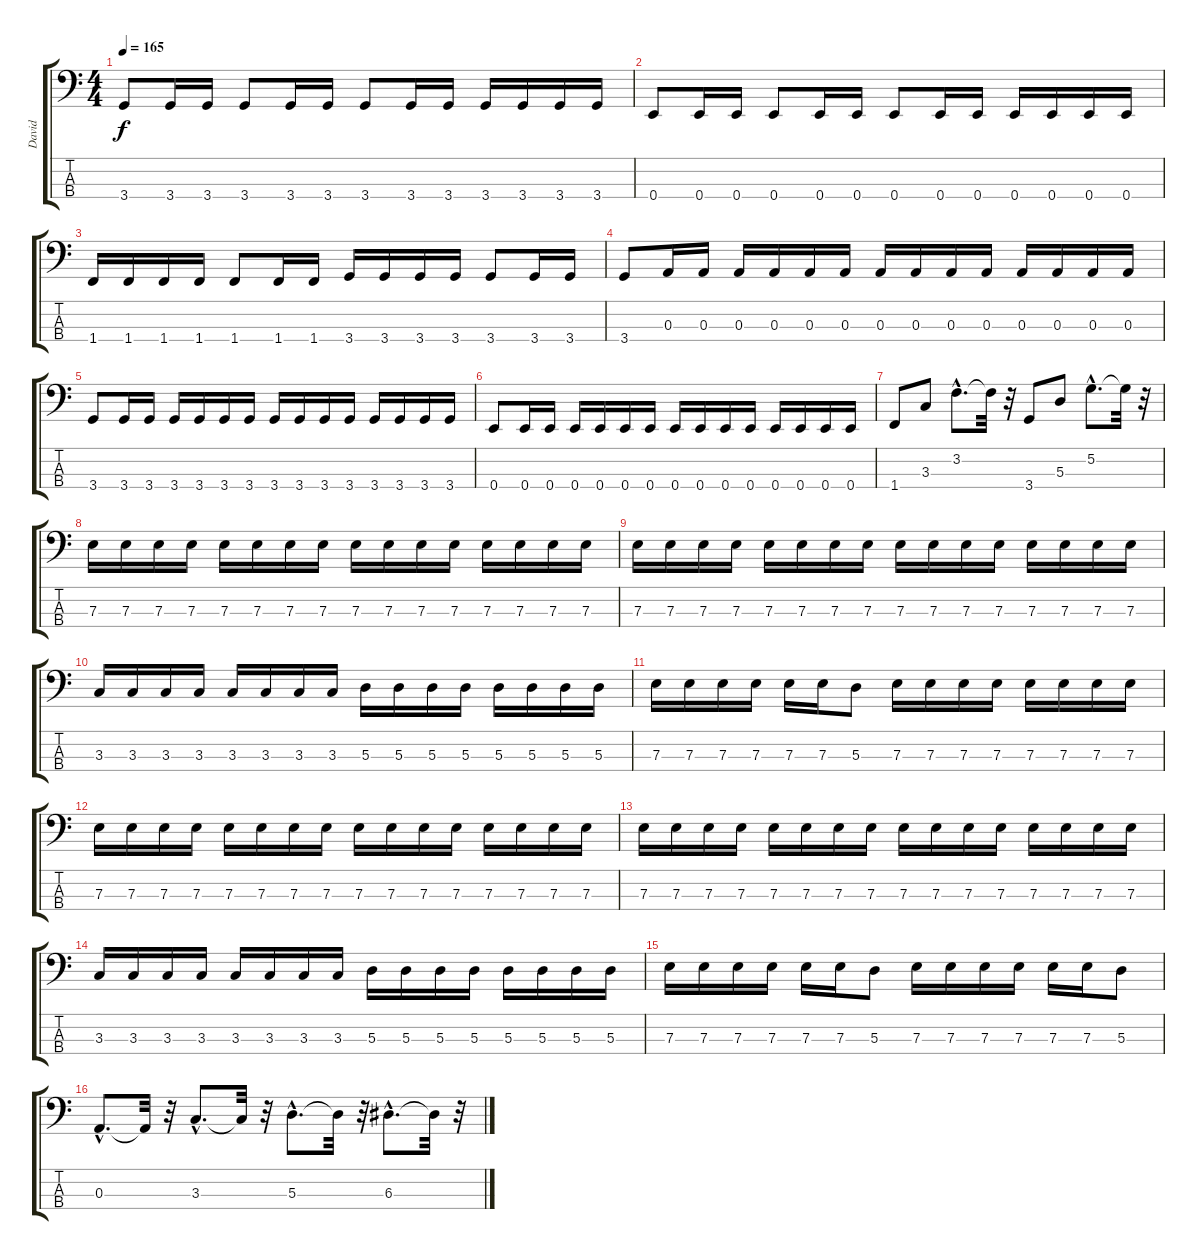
\track ("David" "David") {instrument electricbassfinger}
\staff {score tabs}
\tuning (G2 D2 A1 E1) {hide}
\ts (4 4)
\tempo 165
\clef f4
\ks c
3.4.8{dy f} 3.4.16 3.4.16 3.4.8 3.4.16 3.4.16 3.4.8 3.4.16 3.4.16 3.4.16 3.4.16 3.4.16 3.4.16 |
0.4.8 0.4.16 0.4.16 0.4.8 0.4.16 0.4.16 0.4.8 0.4.16 0.4.16 0.4.16 0.4.16 0.4.16 0.4.16 |
1.4.16 1.4.16 1.4.16 1.4.16 1.4.8 1.4.16 1.4.16 3.4.16 3.4.16 3.4.16 3.4.16 3.4.8 3.4.16 3.4.16 |
3.4.8 0.3.16 0.3.16 0.3.16 0.3.16 0.3.16 0.3.16 0.3.16 0.3.16 0.3.16 0.3.16 0.3.16 0.3.16 0.3.16 0.3.16 |
3.4.8 3.4.16 3.4.16 3.4.16 3.4.16 3.4.16 3.4.16 3.4.16 3.4.16 3.4.16 3.4.16 3.4.16 3.4.16 3.4.16 3.4.16 |
0.4.8 0.4.16 0.4.16 0.4.16 0.4.16 0.4.16 0.4.16 0.4.16 0.4.16 0.4.16 0.4.16 0.4.16 0.4.16 0.4.16 0.4.16 |
1.4.8 3.3.8 3.2{hac}.8{d} 3.2{t}.32 r.32 3.4.8 5.3.8 5.2{hac}.8{d} 5.2{t}.32 r.32 |
7.3.16 7.3.16 7.3.16 7.3.16 7.3.16 7.3.16 7.3.16 7.3.16 7.3.16 7.3.16 7.3.16 7.3.16 7.3.16 7.3.16 7.3.16 7.3.16 |
7.3.16 7.3.16 7.3.16 7.3.16 7.3.16 7.3.16 7.3.16 7.3.16 7.3.16 7.3.16 7.3.16 7.3.16 7.3.16 7.3.16 7.3.16 7.3.16 |
3.3.16 3.3.16 3.3.16 3.3.16 3.3.16 3.3.16 3.3.16 3.3.16 5.3.16 5.3.16 5.3.16 5.3.16 5.3.16 5.3.16 5.3.16 5.3.16 |
7.3.16 7.3.16 7.3.16 7.3.16 7.3.16 7.3.16 5.3.8 7.3.16 7.3.16 7.3.16 7.3.16 7.3.16 7.3.16 7.3.16 7.3.16 |
7.3.16 7.3.16 7.3.16 7.3.16 7.3.16 7.3.16 7.3.16 7.3.16 7.3.16 7.3.16 7.3.16 7.3.16 7.3.16 7.3.16 7.3.16 7.3.16 |
7.3.16 7.3.16 7.3.16 7.3.16 7.3.16 7.3.16 7.3.16 7.3.16 7.3.16 7.3.16 7.3.16 7.3.16 7.3.16 7.3.16 7.3.16 7.3.16 |
3.3.16 3.3.16 3.3.16 3.3.16 3.3.16 3.3.16 3.3.16 3.3.16 5.3.16 5.3.16 5.3.16 5.3.16 5.3.16 5.3.16 5.3.16 5.3.16 |
7.3.16 7.3.16 7.3.16 7.3.16 7.3.16 7.3.16 5.3.8 7.3.16 7.3.16 7.3.16 7.3.16 7.3.16 7.3.16 5.3.8 |
0.3{hac}.8{d} 0.3{t}.32 r.32 3.3{hac}.8{d} 3.3{t}.32 r.32 5.3{hac}.8{d} 5.3{t}.32 r.32 6.3{hac}.8{d} 6.3{t}.32 r.32
